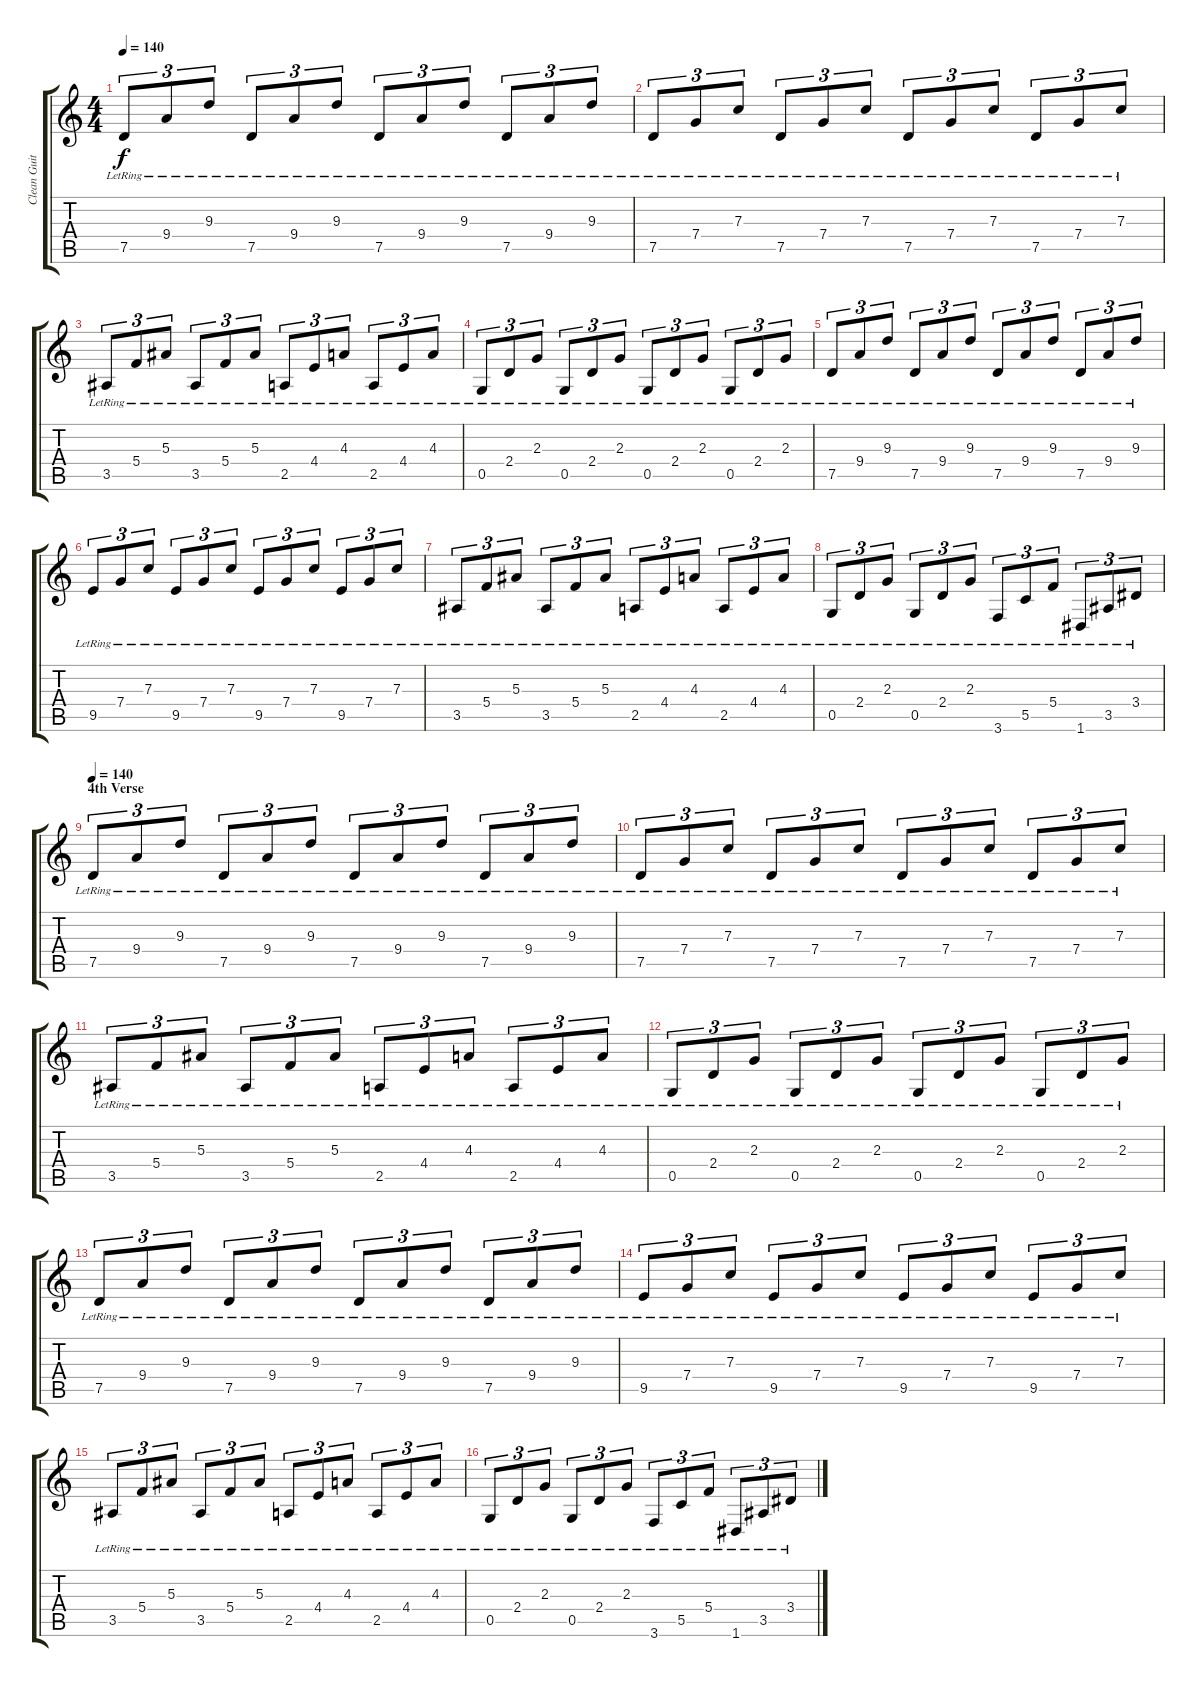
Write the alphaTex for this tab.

\track ("Clean Guitar" "Clean Guit") {instrument electricguitarclean}
\staff {score tabs}
\tuning (D4 A3 F3 C3 G2 D2) {hide}
\ts (4 4)
\tempo 140
\clef g2
\ks c
7.5{lr}.8{tu (3 2) dy f} 9.4{lr}.8{tu (3 2)} 9.3{lr}.8{tu (3 2)} 7.5{lr}.8{tu (3 2)} 9.4{lr}.8{tu (3 2)} 9.3{lr}.8{tu (3 2)} 7.5{lr}.8{tu (3 2)} 9.4{lr}.8{tu (3 2)} 9.3{lr}.8{tu (3 2)} 7.5{lr}.8{tu (3 2)} 9.4{lr}.8{tu (3 2)} 9.3{lr}.8{tu (3 2)} |
7.5{lr}.8{tu (3 2)} 7.4{lr}.8{tu (3 2)} 7.3{lr}.8{tu (3 2)} 7.5{lr}.8{tu (3 2)} 7.4{lr}.8{tu (3 2)} 7.3{lr}.8{tu (3 2)} 7.5{lr}.8{tu (3 2)} 7.4{lr}.8{tu (3 2)} 7.3{lr}.8{tu (3 2)} 7.5{lr}.8{tu (3 2)} 7.4{lr}.8{tu (3 2)} 7.3{lr}.8{tu (3 2)} |
3.5{lr}.8{tu (3 2)} 5.4{lr}.8{tu (3 2)} 5.3{lr}.8{tu (3 2)} 3.5{lr}.8{tu (3 2)} 5.4{lr}.8{tu (3 2)} 5.3{lr}.8{tu (3 2)} 2.5{lr}.8{tu (3 2)} 4.4{lr}.8{tu (3 2)} 4.3{lr}.8{tu (3 2)} 2.5{lr}.8{tu (3 2)} 4.4{lr}.8{tu (3 2)} 4.3{lr}.8{tu (3 2)} |
0.5{lr}.8{tu (3 2)} 2.4{lr}.8{tu (3 2)} 2.3{lr}.8{tu (3 2)} 0.5{lr}.8{tu (3 2)} 2.4{lr}.8{tu (3 2)} 2.3{lr}.8{tu (3 2)} 0.5{lr}.8{tu (3 2)} 2.4{lr}.8{tu (3 2)} 2.3{lr}.8{tu (3 2)} 0.5{lr}.8{tu (3 2)} 2.4{lr}.8{tu (3 2)} 2.3{lr}.8{tu (3 2)} |
7.5{lr}.8{tu (3 2)} 9.4{lr}.8{tu (3 2)} 9.3{lr}.8{tu (3 2)} 7.5{lr}.8{tu (3 2)} 9.4{lr}.8{tu (3 2)} 9.3{lr}.8{tu (3 2)} 7.5{lr}.8{tu (3 2)} 9.4{lr}.8{tu (3 2)} 9.3{lr}.8{tu (3 2)} 7.5{lr}.8{tu (3 2)} 9.4{lr}.8{tu (3 2)} 9.3{lr}.8{tu (3 2)} |
9.5{lr}.8{tu (3 2)} 7.4{lr}.8{tu (3 2)} 7.3{lr}.8{tu (3 2)} 9.5{lr}.8{tu (3 2)} 7.4{lr}.8{tu (3 2)} 7.3{lr}.8{tu (3 2)} 9.5{lr}.8{tu (3 2)} 7.4{lr}.8{tu (3 2)} 7.3{lr}.8{tu (3 2)} 9.5{lr}.8{tu (3 2)} 7.4{lr}.8{tu (3 2)} 7.3{lr}.8{tu (3 2)} |
3.5{lr}.8{tu (3 2)} 5.4{lr}.8{tu (3 2)} 5.3{lr}.8{tu (3 2)} 3.5{lr}.8{tu (3 2)} 5.4{lr}.8{tu (3 2)} 5.3{lr}.8{tu (3 2)} 2.5{lr}.8{tu (3 2)} 4.4{lr}.8{tu (3 2)} 4.3{lr}.8{tu (3 2)} 2.5{lr}.8{tu (3 2)} 4.4{lr}.8{tu (3 2)} 4.3{lr}.8{tu (3 2)} |
0.5{lr}.8{tu (3 2)} 2.4{lr}.8{tu (3 2)} 2.3{lr}.8{tu (3 2)} 0.5{lr}.8{tu (3 2)} 2.4{lr}.8{tu (3 2)} 2.3{lr}.8{tu (3 2)} 3.6{lr}.8{tu (3 2)} 5.5{lr}.8{tu (3 2)} 5.4{lr}.8{tu (3 2)} 1.6{lr}.8{tu (3 2)} 3.5{lr}.8{tu (3 2)} 3.4{lr}.8{tu (3 2)} |
\section ("" "4th Verse")
\tempo 140
7.5{lr}.8{tu (3 2)} 9.4{lr}.8{tu (3 2)} 9.3{lr}.8{tu (3 2)} 7.5{lr}.8{tu (3 2)} 9.4{lr}.8{tu (3 2)} 9.3{lr}.8{tu (3 2)} 7.5{lr}.8{tu (3 2)} 9.4{lr}.8{tu (3 2)} 9.3{lr}.8{tu (3 2)} 7.5{lr}.8{tu (3 2)} 9.4{lr}.8{tu (3 2)} 9.3{lr}.8{tu (3 2)} |
7.5{lr}.8{tu (3 2)} 7.4{lr}.8{tu (3 2)} 7.3{lr}.8{tu (3 2)} 7.5{lr}.8{tu (3 2)} 7.4{lr}.8{tu (3 2)} 7.3{lr}.8{tu (3 2)} 7.5{lr}.8{tu (3 2)} 7.4{lr}.8{tu (3 2)} 7.3{lr}.8{tu (3 2)} 7.5{lr}.8{tu (3 2)} 7.4{lr}.8{tu (3 2)} 7.3{lr}.8{tu (3 2)} |
3.5{lr}.8{tu (3 2)} 5.4{lr}.8{tu (3 2)} 5.3{lr}.8{tu (3 2)} 3.5{lr}.8{tu (3 2)} 5.4{lr}.8{tu (3 2)} 5.3{lr}.8{tu (3 2)} 2.5{lr}.8{tu (3 2)} 4.4{lr}.8{tu (3 2)} 4.3{lr}.8{tu (3 2)} 2.5{lr}.8{tu (3 2)} 4.4{lr}.8{tu (3 2)} 4.3{lr}.8{tu (3 2)} |
0.5{lr}.8{tu (3 2)} 2.4{lr}.8{tu (3 2)} 2.3{lr}.8{tu (3 2)} 0.5{lr}.8{tu (3 2)} 2.4{lr}.8{tu (3 2)} 2.3{lr}.8{tu (3 2)} 0.5{lr}.8{tu (3 2)} 2.4{lr}.8{tu (3 2)} 2.3{lr}.8{tu (3 2)} 0.5{lr}.8{tu (3 2)} 2.4{lr}.8{tu (3 2)} 2.3{lr}.8{tu (3 2)} |
7.5{lr}.8{tu (3 2)} 9.4{lr}.8{tu (3 2)} 9.3{lr}.8{tu (3 2)} 7.5{lr}.8{tu (3 2)} 9.4{lr}.8{tu (3 2)} 9.3{lr}.8{tu (3 2)} 7.5{lr}.8{tu (3 2)} 9.4{lr}.8{tu (3 2)} 9.3{lr}.8{tu (3 2)} 7.5{lr}.8{tu (3 2)} 9.4{lr}.8{tu (3 2)} 9.3{lr}.8{tu (3 2)} |
9.5{lr}.8{tu (3 2)} 7.4{lr}.8{tu (3 2)} 7.3{lr}.8{tu (3 2)} 9.5{lr}.8{tu (3 2)} 7.4{lr}.8{tu (3 2)} 7.3{lr}.8{tu (3 2)} 9.5{lr}.8{tu (3 2)} 7.4{lr}.8{tu (3 2)} 7.3{lr}.8{tu (3 2)} 9.5{lr}.8{tu (3 2)} 7.4{lr}.8{tu (3 2)} 7.3{lr}.8{tu (3 2)} |
3.5{lr}.8{tu (3 2)} 5.4{lr}.8{tu (3 2)} 5.3{lr}.8{tu (3 2)} 3.5{lr}.8{tu (3 2)} 5.4{lr}.8{tu (3 2)} 5.3{lr}.8{tu (3 2)} 2.5{lr}.8{tu (3 2)} 4.4{lr}.8{tu (3 2)} 4.3{lr}.8{tu (3 2)} 2.5{lr}.8{tu (3 2)} 4.4{lr}.8{tu (3 2)} 4.3{lr}.8{tu (3 2)} |
0.5{lr}.8{tu (3 2)} 2.4{lr}.8{tu (3 2)} 2.3{lr}.8{tu (3 2)} 0.5{lr}.8{tu (3 2)} 2.4{lr}.8{tu (3 2)} 2.3{lr}.8{tu (3 2)} 3.6{lr}.8{tu (3 2)} 5.5{lr}.8{tu (3 2)} 5.4{lr}.8{tu (3 2)} 1.6{lr}.8{tu (3 2)} 3.5{lr}.8{tu (3 2)} 3.4{lr}.8{tu (3 2)}
